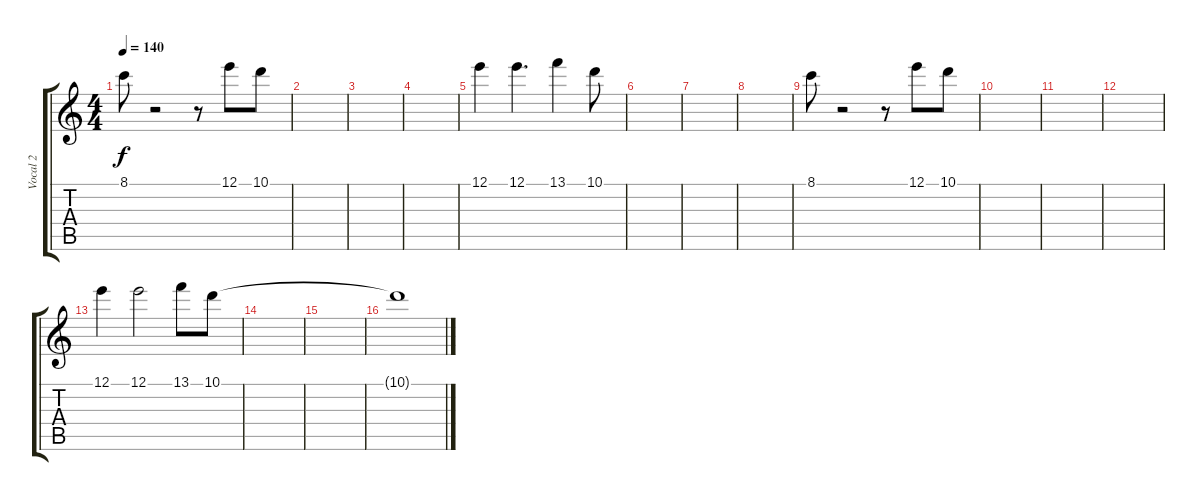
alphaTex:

\track ("Vocal 2" "Vocal 2") {instrument acousticguitarnylon}
\staff {score tabs}
\tuning (E4 B3 G3 D3 A2 E2) {hide}
\ts (4 4)
\tempo 140
\clef g2
\ks c
8.1.8{dy f} r.2 r.8 12.1.8 10.1.8 |
|
|
|
12.1.4 12.1.4{d} 13.1.4 10.1.8 |
|
|
|
8.1.8 r.2 r.8 12.1.8 10.1.8 |
|
|
|
12.1.4 12.1.2 13.1.8 10.1.8 |
|
|
10.1{t}.1
